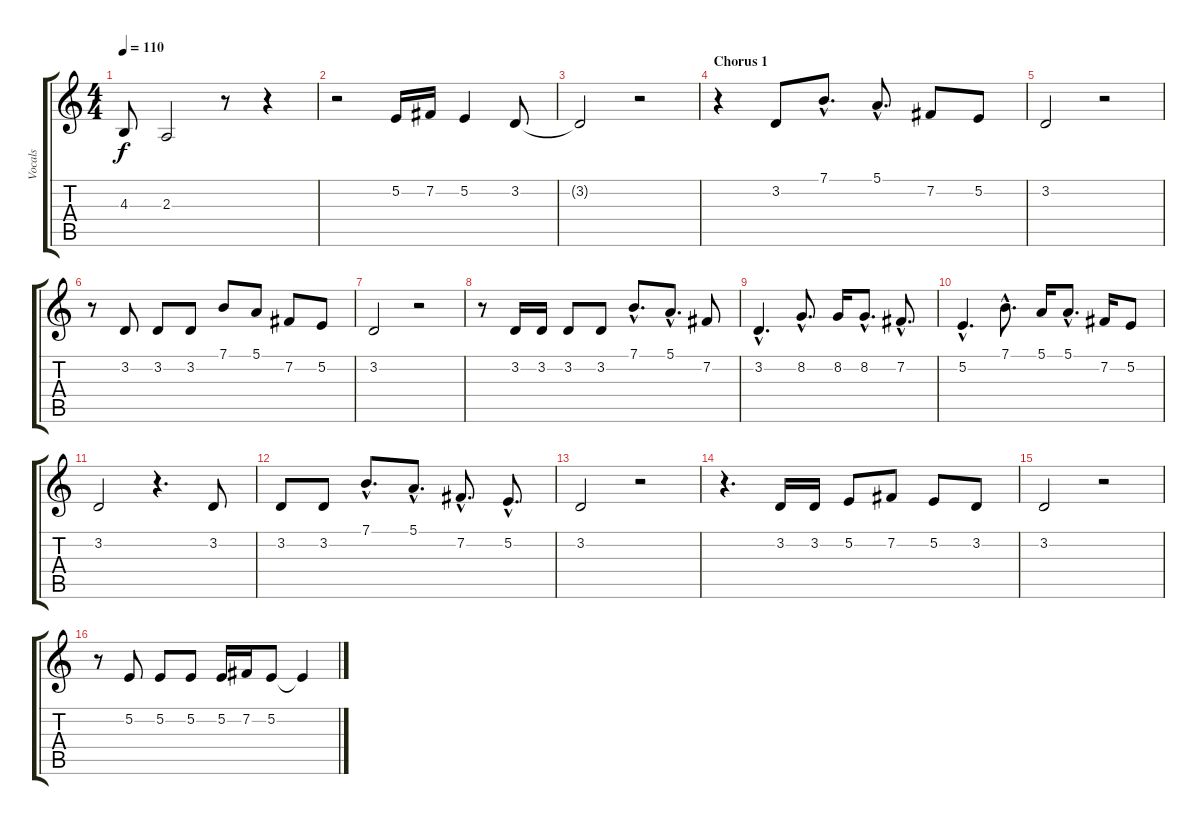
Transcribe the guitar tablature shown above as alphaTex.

\track ("Vocals" "Vocals") {instrument tenorsax}
\staff {score tabs}
\tuning (E4 B3 G3 D3 A2 E2) {hide}
\ts (4 4)
\tempo 110
\clef g2
\ks c
4.3.8{dy f} 2.3.2 r.8 r.4 |
r.2 5.2.16 7.2.16 5.2.4 3.2.8 |
3.2{t}.2 r.2 |
\section ("" "Chorus 1")
r.4 3.2.8 7.1{hac}.8{d} 5.1{hac}.8{d} 7.2.8 5.2.8 |
3.2.2 r.2 |
r.8 3.2.8 3.2.8 3.2.8 7.1.8 5.1.8 7.2.8 5.2.8 |
3.2.2 r.2 |
r.8 3.2.16 3.2.16 3.2.8 3.2.8 7.1{hac}.8{d} 5.1{hac}.8{d} 7.2.8 |
3.2{hac}.4{d} 8.2{hac}.8{d} 8.2.16 8.2{hac}.8{d} 7.2{hac}.8{d} |
5.2{hac}.4{d} 7.1{hac}.8{d} 5.1.16 5.1{hac}.8{d} 7.2.16 5.2.8 |
3.2.2 r.4{d} 3.2.8 |
3.2.8 3.2.8 7.1{hac}.8{d} 5.1{hac}.8{d} 7.2{hac}.8{d} 5.2{hac}.8{d} |
3.2.2 r.2 |
r.4{d} 3.2.16 3.2.16 5.2.8 7.2.8 5.2.8 3.2.8 |
3.2.2 r.2 |
r.8 5.2.8 5.2.8 5.2.8 5.2.16 7.2.16 5.2.8 5.2{t}.4
